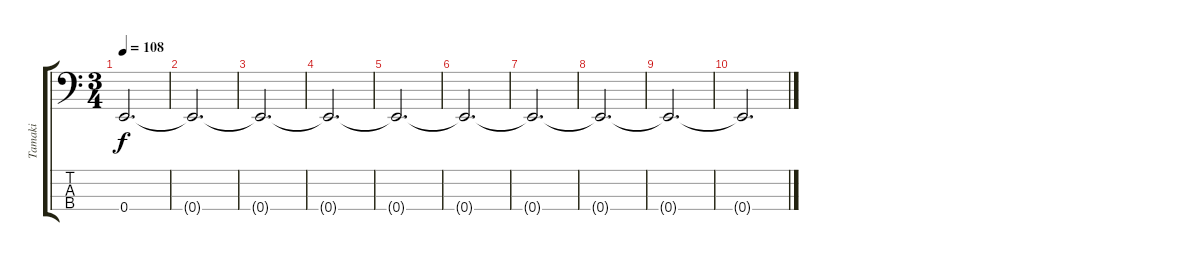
\track ("Tamaki" "Tamaki") {instrument electricbassfinger}
\staff {score tabs}
\tuning (G2 D2 A1 E1) {hide}
\ts (3 4)
\section ("" "")
\tempo 108
\clef f4
\ks c
0.4.2{d dy f} |
0.4{t}.2{d} |
0.4{t}.2{d} |
0.4{t}.2{d} |
0.4{t}.2{d} |
0.4{t}.2{d} |
0.4{t}.2{d} |
0.4{t}.2{d} |
0.4{t}.2{d} |
0.4{t}.2{d}
